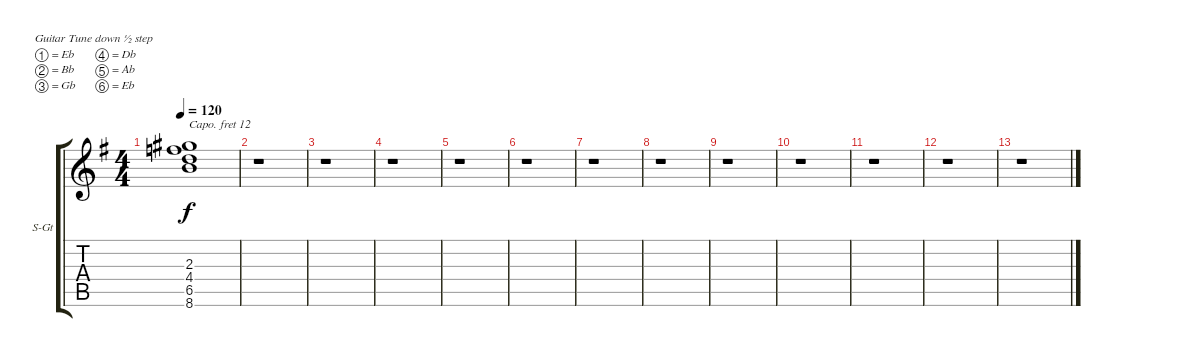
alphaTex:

\bracketExtendMode groupsimilarinstruments
\firstSystemTrackNameOrientation horizontal
\otherSystemsTrackNameOrientation horizontal
\track ("Keyboard - Derek Sherinian" "S-Gt") {mute instrument drawbarorgan}
\staff {score tabs}
\capo 12
\tuning (Eb4 Bb3 Gb3 Db3 Ab2 Eb2)
\displaytranspose 12
\ts (4 4)
\tempo 120
\clef g2
\ks eminor
(2.3 4.4 6.5 8.6).1{dy f} |
r.1 |
r.1 |
r.1 |
r.1 |
r.1 |
r.1 |
r.1 |
r.1 |
r.1 |
r.1 |
r.1 |
r.1
